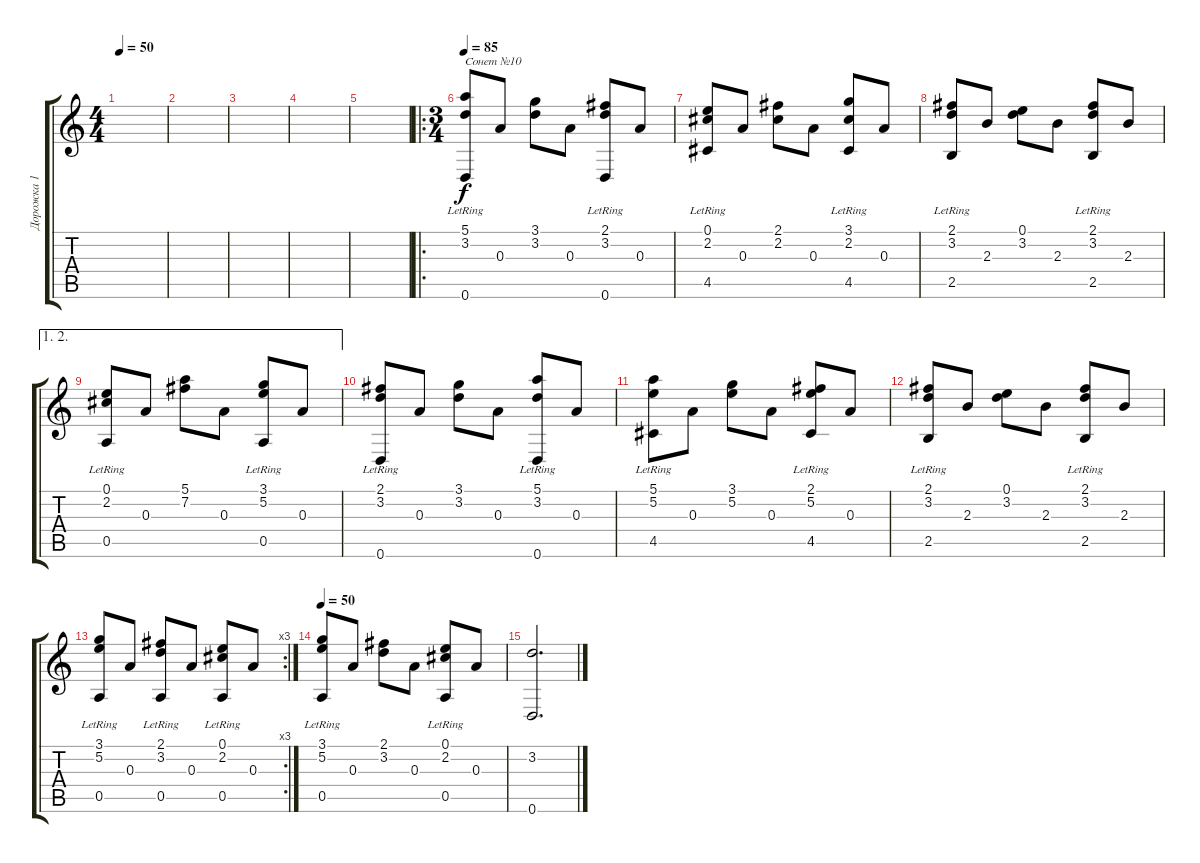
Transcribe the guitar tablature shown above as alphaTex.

\track ("Дорожка 1" "Дорожка 1") {instrument acousticguitarsteel}
\staff {score tabs}
\tuning (E4 B3 A3 D3 A2 D2) {hide}
\ts (4 4)
\tempo 50
\clef g2
\ks c
|
|
|
|
|
\ro
\ts (3 4)
\tempo 85
(5.1 3.2 0.6{lr}).8{txt "Сонет №10"} 0.3.8 (3.1 3.2).8 0.3.8 (2.1 3.2 0.6{lr}).8 0.3.8 |
(0.1 2.2 4.5{lr}).8 0.3.8 (2.1 2.2).8 0.3.8 (3.1 2.2 4.5{lr}).8 0.3.8 |
(2.1 3.2 2.5{lr}).8 2.3.8 (0.1 3.2).8 2.3.8 (2.1 3.2 2.5{lr}).8 2.3.8 |
\ae (1 2)
(0.1 2.2 0.5{lr}).8 0.3.8 (5.1 7.2).8 0.3.8 (3.1 5.2 0.5{lr}).8 0.3.8 |
(2.1 3.2 0.6{lr}).8 0.3.8 (3.1 3.2).8 0.3.8 (5.1 3.2 0.6{lr}).8 0.3.8 |
(5.1 5.2 4.5{lr}).8 0.3.8 (3.1 5.2).8 0.3.8 (2.1 5.2 4.5{lr}).8 0.3.8 |
(2.1 3.2 2.5{lr}).8 2.3.8 (0.1 3.2).8 2.3.8 (2.1 3.2 2.5{lr}).8 2.3.8 |
\rc 3
(3.1 5.2 0.5{lr}).8 0.3.8 (2.1 3.2 0.5{lr}).8 0.3.8 (0.1 2.2 0.5{lr}).8 0.3.8 |
\tempo 50
(3.1 5.2 0.5{lr}).8 0.3.8 (2.1 3.2).8 0.3.8 (0.1 2.2 0.5{lr}).8 0.3.8 |
(3.2 0.6).2{d}
